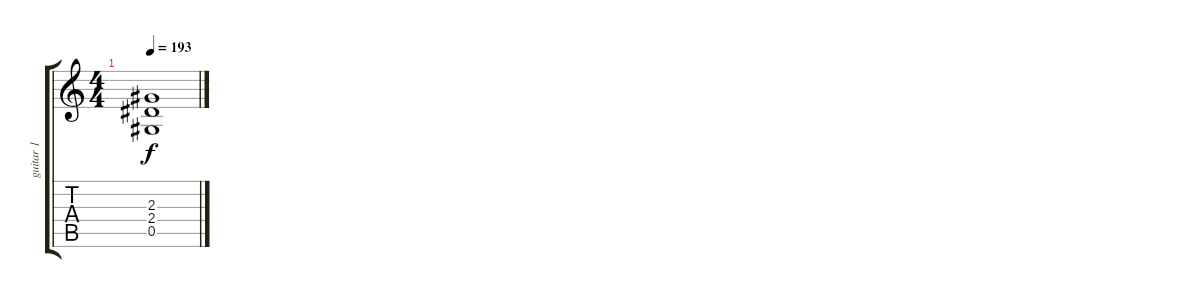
\track ("guitar 1" "guitar 1") {instrument overdrivenguitar}
\staff {score tabs}
\tuning (Eb4 Bb3 Gb3 Db3 Ab2 Db2) {hide}
\ts (4 4)
\tempo 193
\clef g2
\ks c
(2.3{t} 2.4{t} 0.5{t}).1{dy f}
